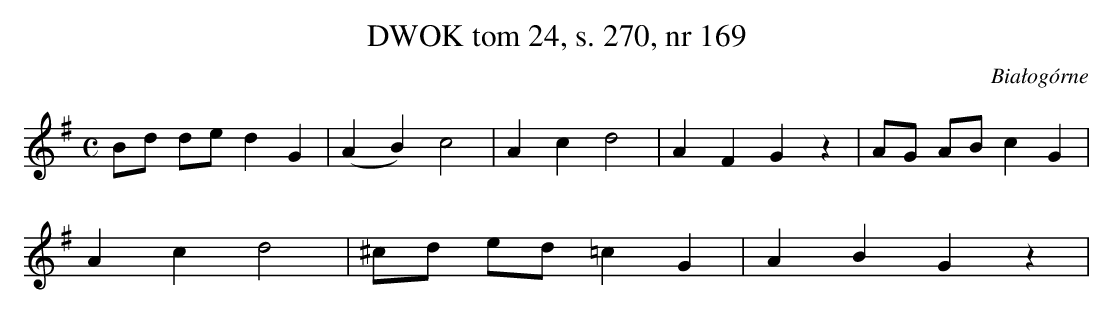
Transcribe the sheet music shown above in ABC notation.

X:1
T: DWOK tom 24, s. 270, nr 169
O: Białogórne
L: 1/16
M: C
K: G
B2d2 d2e2 d4 G4 | (A4 B4) c8 | A4 c4 d8 | A4 F4 G4 z4 | A2G2 A2B2 c4 G4 |
A4 c4 d8 | ^c2d2 e2d2 =c4 G4 | A4 B4 G4 z4 |
